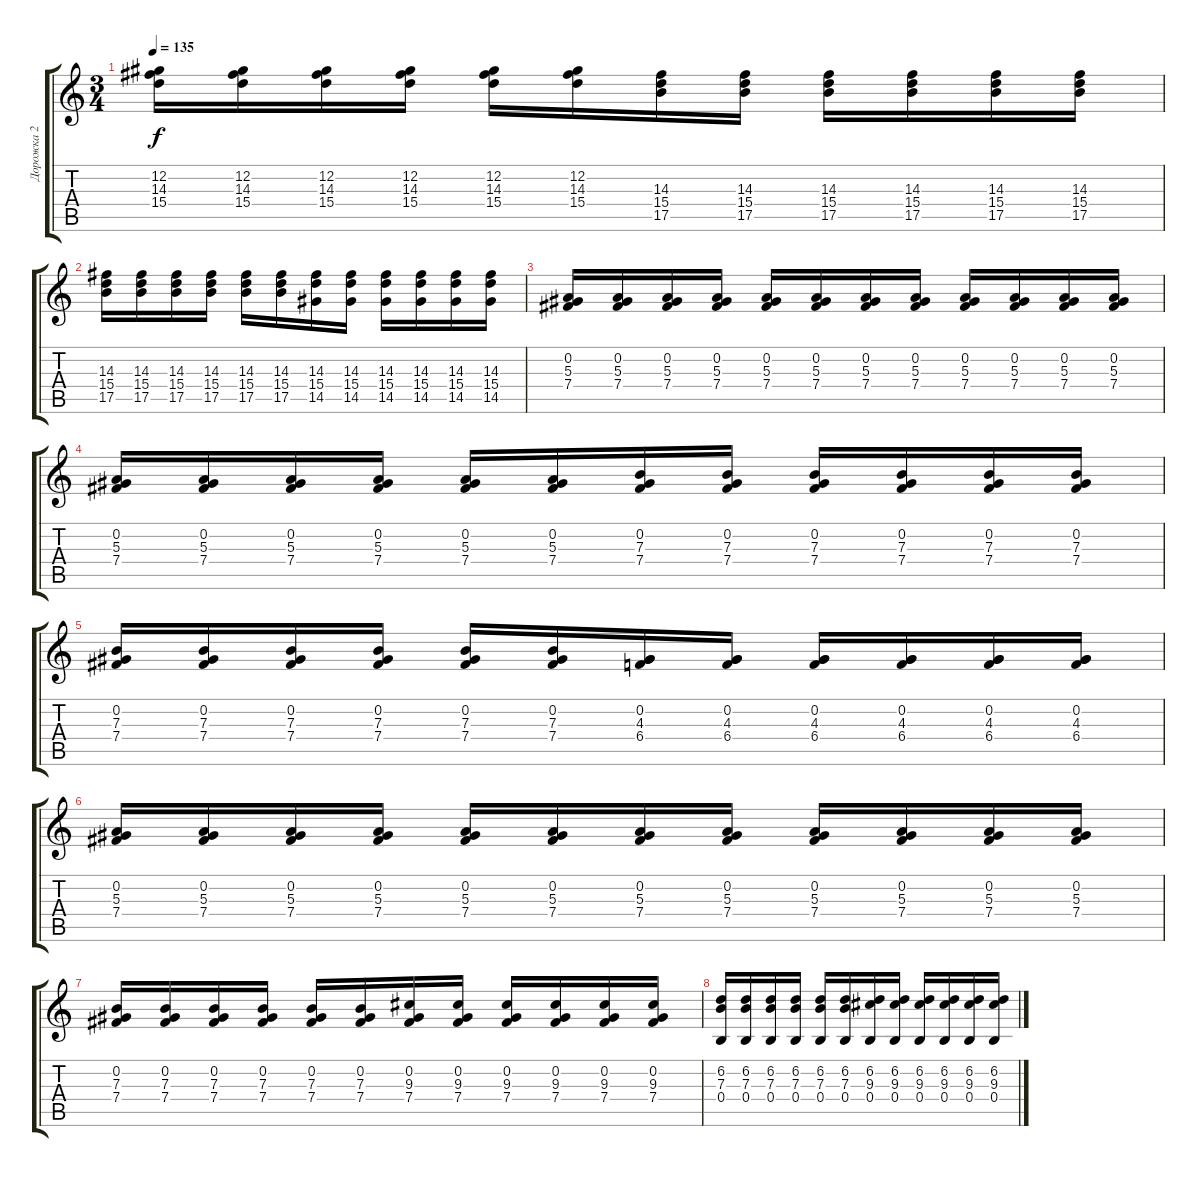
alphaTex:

\track ("Дорожка 2" "Дорожка 2") {instrument distortionguitar}
\staff {score tabs}
\tuning (Db4 Ab3 E3 B2 Gb2 Db2) {hide}
\ts (3 4)
\tempo 135
\clef g2
\ks c
(12.2 14.3 15.4).16{dy f} (12.2 14.3 15.4).16 (12.2 14.3 15.4).16 (12.2 14.3 15.4).16 (12.2 14.3 15.4).16 (12.2 14.3 15.4).16 (14.3 15.4 17.5).16 (14.3 15.4 17.5).16 (14.3 15.4 17.5).16 (14.3 15.4 17.5).16 (14.3 15.4 17.5).16 (14.3 15.4 17.5).16 |
(14.3 15.4 17.5).16 (14.3 15.4 17.5).16 (14.3 15.4 17.5).16 (14.3 15.4 17.5).16 (14.3 15.4 17.5).16 (14.3 15.4 17.5).16 (14.3 15.4 14.5).16 (14.3 15.4 14.5).16 (14.3 15.4 14.5).16 (14.3 15.4 14.5).16 (14.3 15.4 14.5).16 (14.3 15.4 14.5).16 |
(0.2 5.3 7.4).16 (0.2 5.3 7.4).16 (0.2 5.3 7.4).16 (0.2 5.3 7.4).16 (0.2 5.3 7.4).16 (0.2 5.3 7.4).16 (0.2 5.3 7.4).16 (0.2 5.3 7.4).16 (0.2 5.3 7.4).16 (0.2 5.3 7.4).16 (0.2 5.3 7.4).16 (0.2 5.3 7.4).16 |
(0.2 5.3 7.4).16 (0.2 5.3 7.4).16 (0.2 5.3 7.4).16 (0.2 5.3 7.4).16 (0.2 5.3 7.4).16 (0.2 5.3 7.4).16 (0.2 7.3 7.4).16 (0.2 7.3 7.4).16 (0.2 7.3 7.4).16 (0.2 7.3 7.4).16 (0.2 7.3 7.4).16 (0.2 7.3 7.4).16 |
(0.2 7.3 7.4).16 (0.2 7.3 7.4).16 (0.2 7.3 7.4).16 (0.2 7.3 7.4).16 (0.2 7.3 7.4).16 (0.2 7.3 7.4).16 (0.2 4.3 6.4).16 (0.2 4.3 6.4).16 (0.2 4.3 6.4).16 (0.2 4.3 6.4).16 (0.2 4.3 6.4).16 (0.2 4.3 6.4).16 |
(0.2 5.3 7.4).16 (0.2 5.3 7.4).16 (0.2 5.3 7.4).16 (0.2 5.3 7.4).16 (0.2 5.3 7.4).16 (0.2 5.3 7.4).16 (0.2 5.3 7.4).16 (0.2 5.3 7.4).16 (0.2 5.3 7.4).16 (0.2 5.3 7.4).16 (0.2 5.3 7.4).16 (0.2 5.3 7.4).16 |
(0.2 7.3 7.4).16 (0.2 7.3 7.4).16 (0.2 7.3 7.4).16 (0.2 7.3 7.4).16 (0.2 7.3 7.4).16 (0.2 7.3 7.4).16 (0.2 9.3 7.4).16 (0.2 9.3 7.4).16 (0.2 9.3 7.4).16 (0.2 9.3 7.4).16 (0.2 9.3 7.4).16 (0.2 9.3 7.4).16 |
(6.2 7.3 0.4).16 (6.2 7.3 0.4).16 (6.2 7.3 0.4).16 (6.2 7.3 0.4).16 (6.2 7.3 0.4).16 (6.2 7.3 0.4).16 (6.2 9.3 0.4).16 (6.2 9.3 0.4).16 (6.2 9.3 0.4).16 (6.2 9.3 0.4).16 (6.2 9.3 0.4).16 (6.2 9.3 0.4).16
